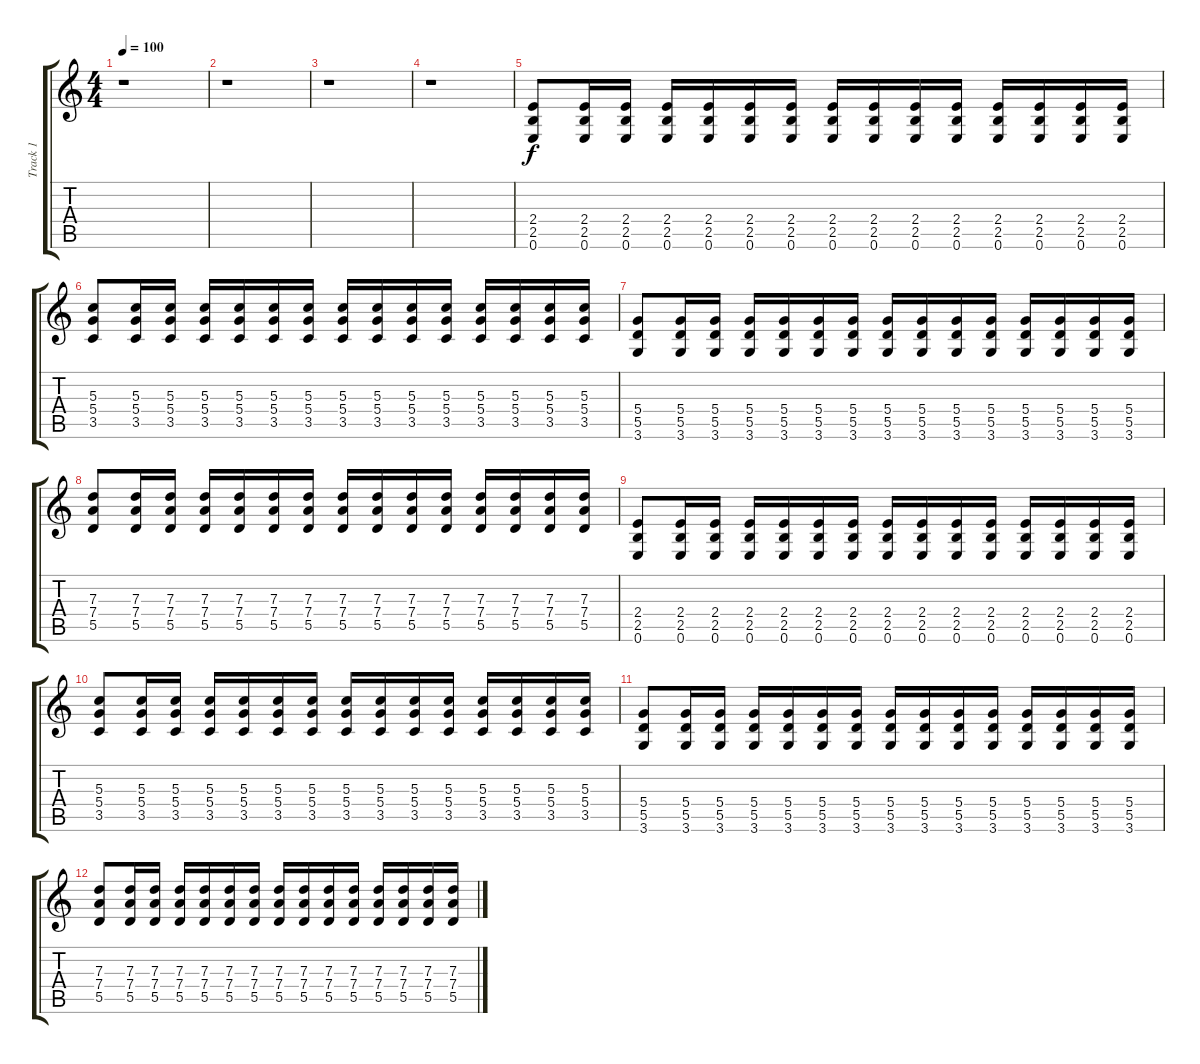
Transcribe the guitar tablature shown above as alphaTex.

\track ("Track 1" "Track 1") {instrument distortionguitar}
\staff {score tabs}
\tuning (E4 B3 G3 D3 A2 E2) {hide}
\ts (4 4)
\tempo 100
\clef g2
\ks c
r.1{dy f} |
r.1 |
r.1 |
r.1 |
(2.4 2.5 0.6).8 (2.4 2.5 0.6).16 (2.4 2.5 0.6).16 (2.4 2.5 0.6).16 (2.4 2.5 0.6).16 (2.4 2.5 0.6).16 (2.4 2.5 0.6).16 (2.4 2.5 0.6).16 (2.4 2.5 0.6).16 (2.4 2.5 0.6).16 (2.4 2.5 0.6).16 (2.4 2.5 0.6).16 (2.4 2.5 0.6).16 (2.4 2.5 0.6).16 (2.4 2.5 0.6).16 |
(5.3 5.4 3.5).8 (5.3 5.4 3.5).16 (5.3 5.4 3.5).16 (5.3 5.4 3.5).16 (5.3 5.4 3.5).16 (5.3 5.4 3.5).16 (5.3 5.4 3.5).16 (5.3 5.4 3.5).16 (5.3 5.4 3.5).16 (5.3 5.4 3.5).16 (5.3 5.4 3.5).16 (5.3 5.4 3.5).16 (5.3 5.4 3.5).16 (5.3 5.4 3.5).16 (5.3 5.4 3.5).16 |
(5.4 5.5 3.6).8 (5.4 5.5 3.6).16 (5.4 5.5 3.6).16 (5.4 5.5 3.6).16 (5.4 5.5 3.6).16 (5.4 5.5 3.6).16 (5.4 5.5 3.6).16 (5.4 5.5 3.6).16 (5.4 5.5 3.6).16 (5.4 5.5 3.6).16 (5.4 5.5 3.6).16 (5.4 5.5 3.6).16 (5.4 5.5 3.6).16 (5.4 5.5 3.6).16 (5.4 5.5 3.6).16 |
(7.3 7.4 5.5).8 (7.3 7.4 5.5).16 (7.3 7.4 5.5).16 (7.3 7.4 5.5).16 (7.3 7.4 5.5).16 (7.3 7.4 5.5).16 (7.3 7.4 5.5).16 (7.3 7.4 5.5).16 (7.3 7.4 5.5).16 (7.3 7.4 5.5).16 (7.3 7.4 5.5).16 (7.3 7.4 5.5).16 (7.3 7.4 5.5).16 (7.3 7.4 5.5).16 (7.3 7.4 5.5).16 |
(2.4 2.5 0.6).8 (2.4 2.5 0.6).16 (2.4 2.5 0.6).16 (2.4 2.5 0.6).16 (2.4 2.5 0.6).16 (2.4 2.5 0.6).16 (2.4 2.5 0.6).16 (2.4 2.5 0.6).16 (2.4 2.5 0.6).16 (2.4 2.5 0.6).16 (2.4 2.5 0.6).16 (2.4 2.5 0.6).16 (2.4 2.5 0.6).16 (2.4 2.5 0.6).16 (2.4 2.5 0.6).16 |
(5.3 5.4 3.5).8 (5.3 5.4 3.5).16 (5.3 5.4 3.5).16 (5.3 5.4 3.5).16 (5.3 5.4 3.5).16 (5.3 5.4 3.5).16 (5.3 5.4 3.5).16 (5.3 5.4 3.5).16 (5.3 5.4 3.5).16 (5.3 5.4 3.5).16 (5.3 5.4 3.5).16 (5.3 5.4 3.5).16 (5.3 5.4 3.5).16 (5.3 5.4 3.5).16 (5.3 5.4 3.5).16 |
(5.4 5.5 3.6).8 (5.4 5.5 3.6).16 (5.4 5.5 3.6).16 (5.4 5.5 3.6).16 (5.4 5.5 3.6).16 (5.4 5.5 3.6).16 (5.4 5.5 3.6).16 (5.4 5.5 3.6).16 (5.4 5.5 3.6).16 (5.4 5.5 3.6).16 (5.4 5.5 3.6).16 (5.4 5.5 3.6).16 (5.4 5.5 3.6).16 (5.4 5.5 3.6).16 (5.4 5.5 3.6).16 |
(7.3 7.4 5.5).8 (7.3 7.4 5.5).16 (7.3 7.4 5.5).16 (7.3 7.4 5.5).16 (7.3 7.4 5.5).16 (7.3 7.4 5.5).16 (7.3 7.4 5.5).16 (7.3 7.4 5.5).16 (7.3 7.4 5.5).16 (7.3 7.4 5.5).16 (7.3 7.4 5.5).16 (7.3 7.4 5.5).16 (7.3 7.4 5.5).16 (7.3 7.4 5.5).16 (7.3 7.4 5.5).16
